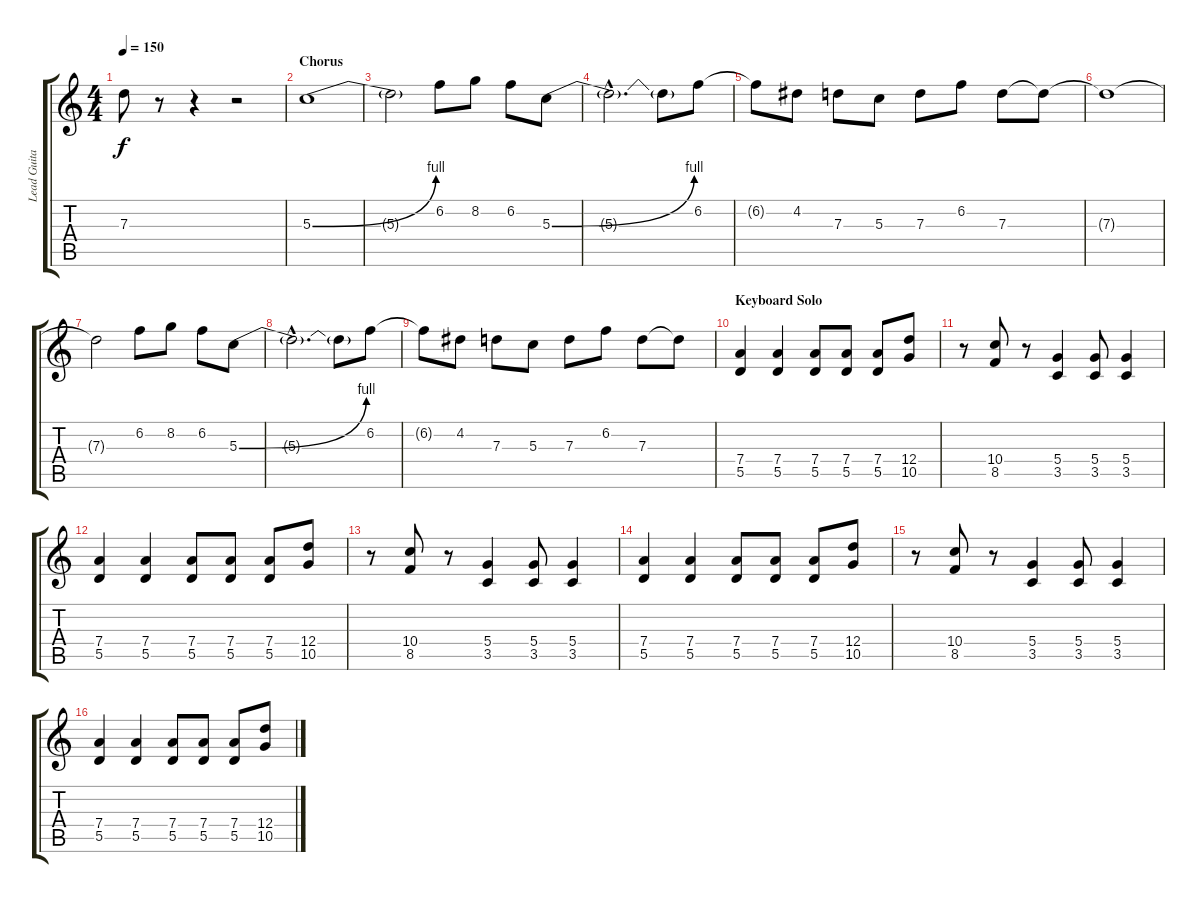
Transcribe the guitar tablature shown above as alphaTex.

\track ("Lead Guitar" "Lead Guita") {instrument distortionguitar}
\staff {score tabs}
\tuning (E4 B3 G3 D3 A2 E2) {hide}
\ts (4 4)
\tempo 150
\clef g2
\ks c
7.3{t}.8{dy f} r.8 r.4 r.2 |
\section ("" "Chorus")
5.3{be (bend 0 0 60 4)}.1 |
5.3{t}.2 6.2.8 8.2.8 6.2.8 5.3{be (bend 0 0 60 4)}.8 |
5.3{hac t}.2{d} 5.3{t}.8 6.2.8 |
6.2{t}.8 4.2.8 7.3.8 5.3.8 7.3.8 6.2.8 7.3.8 7.3{t}.8 |
7.3{t}.1 |
7.3{t}.2 6.2.8 8.2.8 6.2.8 5.3{be (bend 0 0 60 4)}.8 |
5.3{hac t}.2{d} 5.3{t}.8 6.2.8 |
6.2{t}.8 4.2.8 7.3.8 5.3.8 7.3.8 6.2.8 7.3.8 7.3{t}.8 |
\section ("" "Keyboard Solo")
(7.4 5.5).4 (7.4 5.5).4 (7.4 5.5).8 (7.4 5.5).8 (7.4 5.5).8 (12.4 10.5).8 |
r.8 (10.4 8.5).8 r.8 (5.4 3.5).4 (5.4 3.5).8 (5.4 3.5).4 |
(7.4 5.5).4 (7.4 5.5).4 (7.4 5.5).8 (7.4 5.5).8 (7.4 5.5).8 (12.4 10.5).8 |
r.8 (10.4 8.5).8 r.8 (5.4 3.5).4 (5.4 3.5).8 (5.4 3.5).4 |
(7.4 5.5).4 (7.4 5.5).4 (7.4 5.5).8 (7.4 5.5).8 (7.4 5.5).8 (12.4 10.5).8 |
r.8 (10.4 8.5).8 r.8 (5.4 3.5).4 (5.4 3.5).8 (5.4 3.5).4 |
(7.4 5.5).4 (7.4 5.5).4 (7.4 5.5).8 (7.4 5.5).8 (7.4 5.5).8 (12.4 10.5).8
